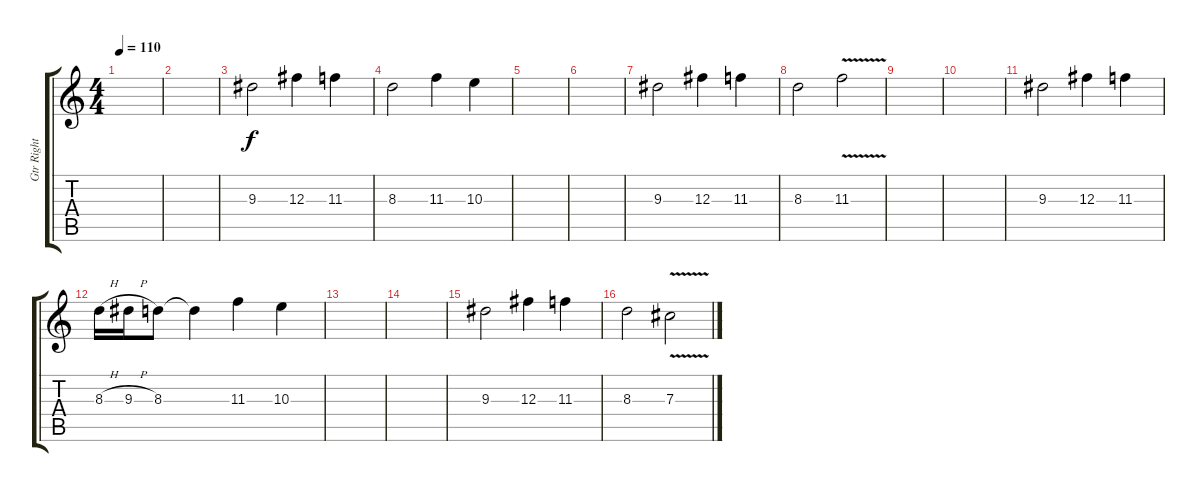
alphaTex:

\track ("Gtr Right" "Gtr Right") {instrument distortionguitar}
\staff {score tabs}
\tuning (Eb4 Bb3 Gb3 Db3 Ab2 Eb2) {hide}
\ts (4 4)
\tempo 110
\clef g2
\ks c
|
|
9.3.2 12.3.4 11.3.4 |
8.3.2 11.3.4 10.3.4 |
|
|
9.3.2 12.3.4 11.3.4 |
8.3.2 11.3{v}.2 |
|
|
9.3.2 12.3.4 11.3.4 |
8.3{h}.16 9.3{h}.16 8.3.8 8.3{t}.4 11.3.4 10.3.4 |
|
|
9.3.2 12.3.4 11.3.4 |
8.3.2 7.3{v}.2
